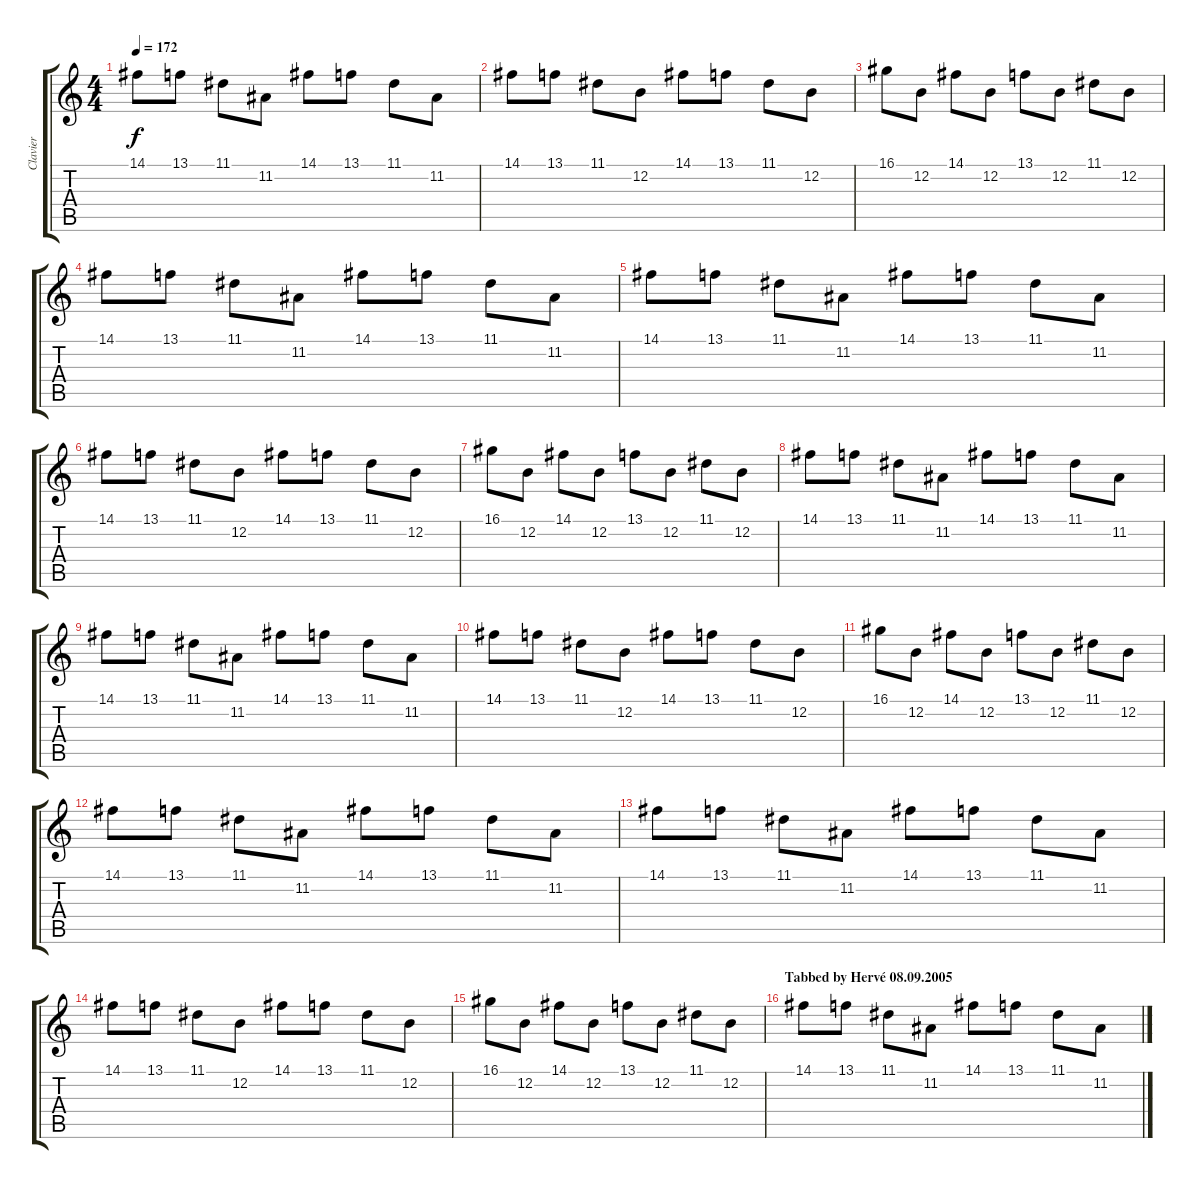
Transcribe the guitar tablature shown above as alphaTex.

\track ("Clavier" "Clavier") {instrument stringensemble1}
\staff {score tabs}
\tuning (E4 B3 G3 D3 A2 E2) {hide}
\ts (4 4)
\tempo 172
\clef g2
\ks c
14.1.8{dy f} 13.1.8 11.1.8 11.2.8 14.1.8 13.1.8 11.1.8 11.2.8 |
14.1.8 13.1.8 11.1.8 12.2.8 14.1.8 13.1.8 11.1.8 12.2.8 |
16.1.8 12.2.8 14.1.8 12.2.8 13.1.8 12.2.8 11.1.8 12.2.8 |
14.1.8{volume 12 instrument stringensemble1} 13.1.8 11.1.8 11.2.8 14.1.8 13.1.8 11.1.8 11.2.8 |
14.1.8 13.1.8 11.1.8 11.2.8 14.1.8 13.1.8 11.1.8 11.2.8 |
14.1.8 13.1.8 11.1.8 12.2.8 14.1.8 13.1.8 11.1.8 12.2.8 |
16.1.8 12.2.8 14.1.8 12.2.8 13.1.8 12.2.8 11.1.8 12.2.8 |
14.1.8 13.1.8 11.1.8 11.2.8 14.1.8 13.1.8 11.1.8 11.2.8 |
14.1.8 13.1.8 11.1.8 11.2.8 14.1.8 13.1.8 11.1.8 11.2.8 |
14.1.8 13.1.8 11.1.8 12.2.8 14.1.8 13.1.8 11.1.8 12.2.8 |
16.1.8 12.2.8 14.1.8 12.2.8 13.1.8 12.2.8 11.1.8 12.2.8 |
14.1.8{volume 12 instrument stringensemble1} 13.1.8 11.1.8 11.2.8 14.1.8 13.1.8 11.1.8 11.2.8 |
14.1.8{volume 10} 13.1.8 11.1.8 11.2.8 14.1.8 13.1.8 11.1.8 11.2.8 |
14.1.8{volume 8} 13.1.8 11.1.8 12.2.8 14.1.8 13.1.8 11.1.8 12.2.8 |
16.1.8{volume 7} 12.2.8 14.1.8 12.2.8 13.1.8 12.2.8 11.1.8 12.2.8 |
\section ("" "Tabbed by Hervé 08.09.2005")
14.1.8{volume 6} 13.1.8 11.1.8 11.2.8 14.1.8 13.1.8 11.1.8 11.2.8
